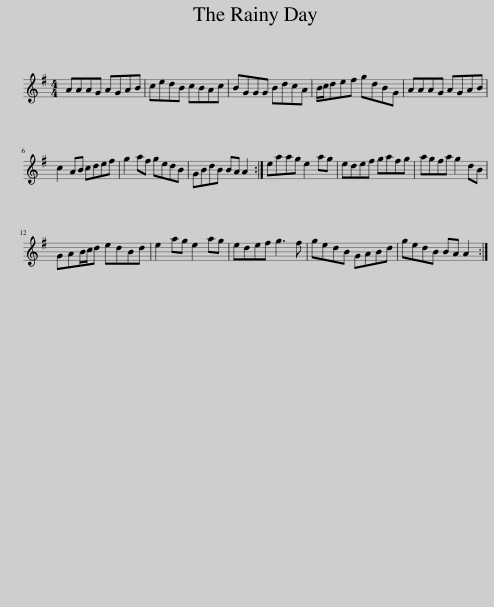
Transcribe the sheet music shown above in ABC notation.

X:1
L:1/8
M:4/4
I:linebreak $
K:G
V:1 treble
V:1
 AAAG AGAB | cedB cBAc | BGGG BdcA | B/c/def gdBG | AAAG AGAB |$ %5
 c2 AB cdef | g2 af gedB | GBdB BA A2 :| eaag e2 ag | edef gafg | %10
 agfa g2 dB |$ GAB/c/d edBd | e2 ag e2 ag | edef g3 f | gedB GABd | %15
 gedB BA A2 :| %16
